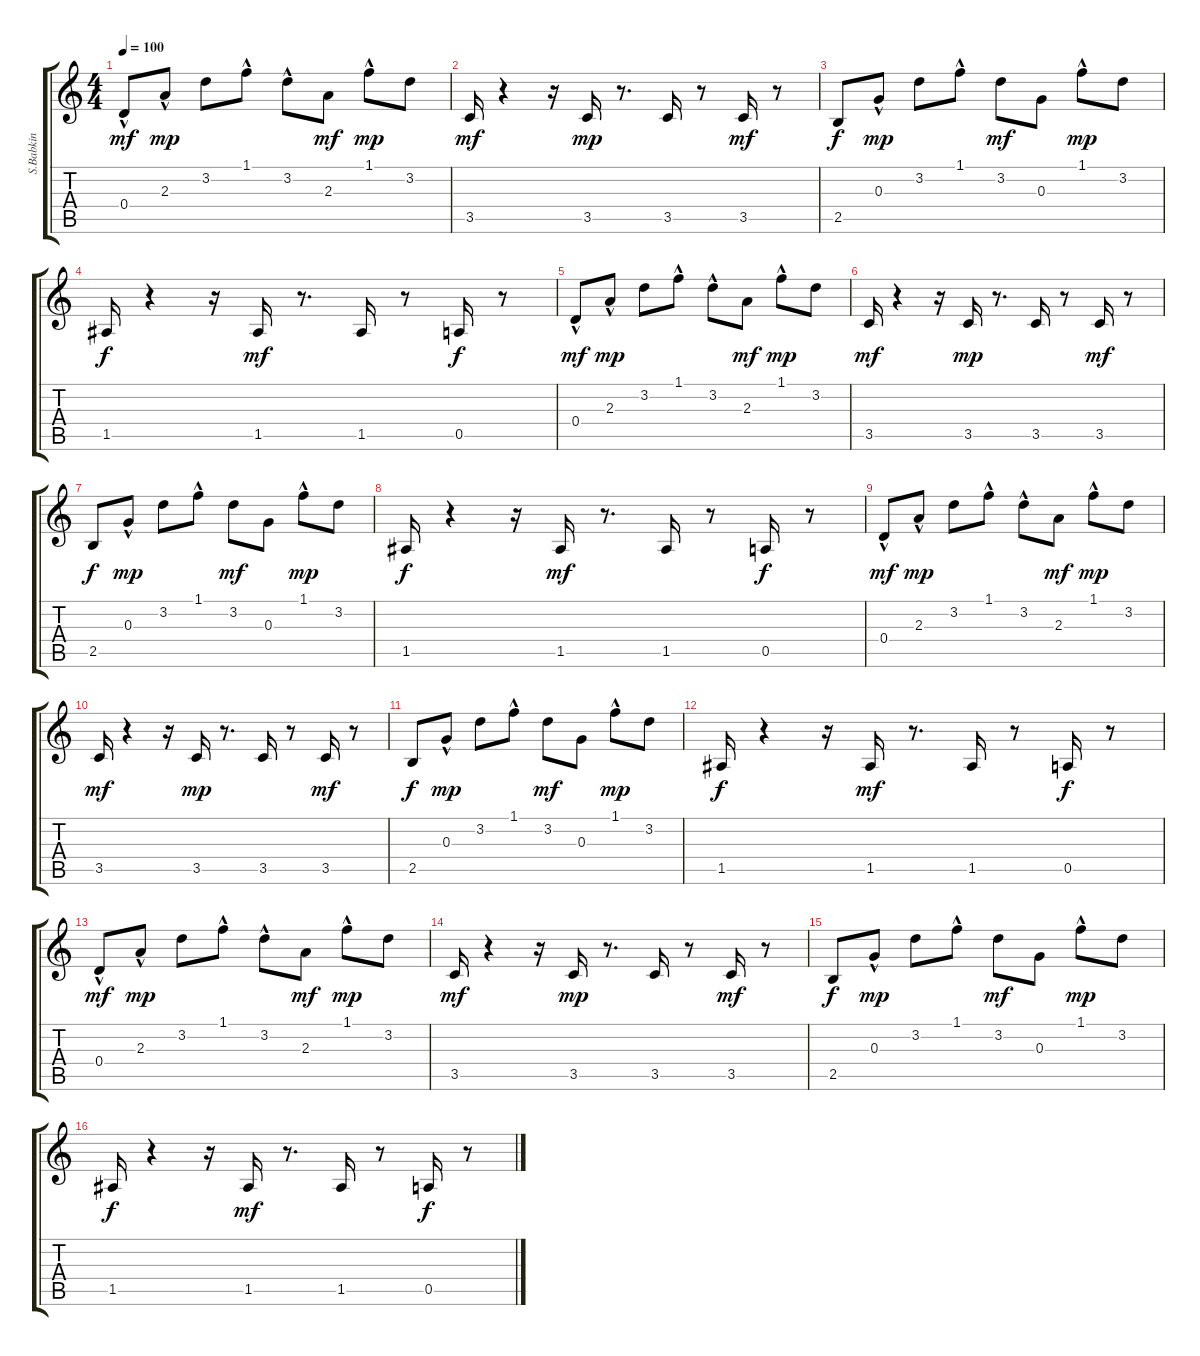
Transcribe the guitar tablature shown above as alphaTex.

\track ("S.Babkin" "S.Babkin") {instrument acousticguitarnylon}
\staff {score tabs}
\tuning (E4 B3 G3 D3 A2 E2) {hide}
\ts (4 4)
\tempo 100
\clef g2
\ks c
0.4{hac}.8{dy mf} 2.3{hac}.8{dy mp} 3.2.8 1.1{hac}.8 3.2{hac}.8 2.3.8{dy mf} 1.1{hac}.8{dy mp} 3.2.8 |
3.5.16{dy mf} r.4 r.16 3.5.16{dy mp} r.8{d} 3.5.16 r.8 3.5.16{dy mf} r.8 |
2.5.8{dy f} 0.3{hac}.8{dy mp} 3.2.8 1.1{hac}.8 3.2.8{dy mf} 0.3.8 1.1{hac}.8{dy mp} 3.2.8 |
1.5.16{dy f} r.4 r.16 1.5.16{dy mf} r.8{d} 1.5.16 r.8 0.5.16{dy f} r.8 |
0.4{hac}.8{dy mf} 2.3{hac}.8{dy mp} 3.2.8 1.1{hac}.8 3.2{hac}.8 2.3.8{dy mf} 1.1{hac}.8{dy mp} 3.2.8 |
3.5.16{dy mf} r.4 r.16 3.5.16{dy mp} r.8{d} 3.5.16 r.8 3.5.16{dy mf} r.8 |
2.5.8{dy f} 0.3{hac}.8{dy mp} 3.2.8 1.1{hac}.8 3.2.8{dy mf} 0.3.8 1.1{hac}.8{dy mp} 3.2.8 |
1.5.16{dy f} r.4 r.16 1.5.16{dy mf} r.8{d} 1.5.16 r.8 0.5.16{dy f} r.8 |
0.4{hac}.8{dy mf} 2.3{hac}.8{dy mp} 3.2.8 1.1{hac}.8 3.2{hac}.8 2.3.8{dy mf} 1.1{hac}.8{dy mp} 3.2.8 |
3.5.16{dy mf} r.4 r.16 3.5.16{dy mp} r.8{d} 3.5.16 r.8 3.5.16{dy mf} r.8 |
2.5.8{dy f} 0.3{hac}.8{dy mp} 3.2.8 1.1{hac}.8 3.2.8{dy mf} 0.3.8 1.1{hac}.8{dy mp} 3.2.8 |
1.5.16{dy f} r.4 r.16 1.5.16{dy mf} r.8{d} 1.5.16 r.8 0.5.16{dy f} r.8 |
0.4{hac}.8{dy mf} 2.3{hac}.8{dy mp} 3.2.8 1.1{hac}.8 3.2{hac}.8 2.3.8{dy mf} 1.1{hac}.8{dy mp} 3.2.8 |
3.5.16{dy mf} r.4 r.16 3.5.16{dy mp} r.8{d} 3.5.16 r.8 3.5.16{dy mf} r.8 |
2.5.8{dy f} 0.3{hac}.8{dy mp} 3.2.8 1.1{hac}.8 3.2.8{dy mf} 0.3.8 1.1{hac}.8{dy mp} 3.2.8 |
1.5.16{dy f} r.4 r.16 1.5.16{dy mf} r.8{d} 1.5.16 r.8 0.5.16{dy f} r.8
